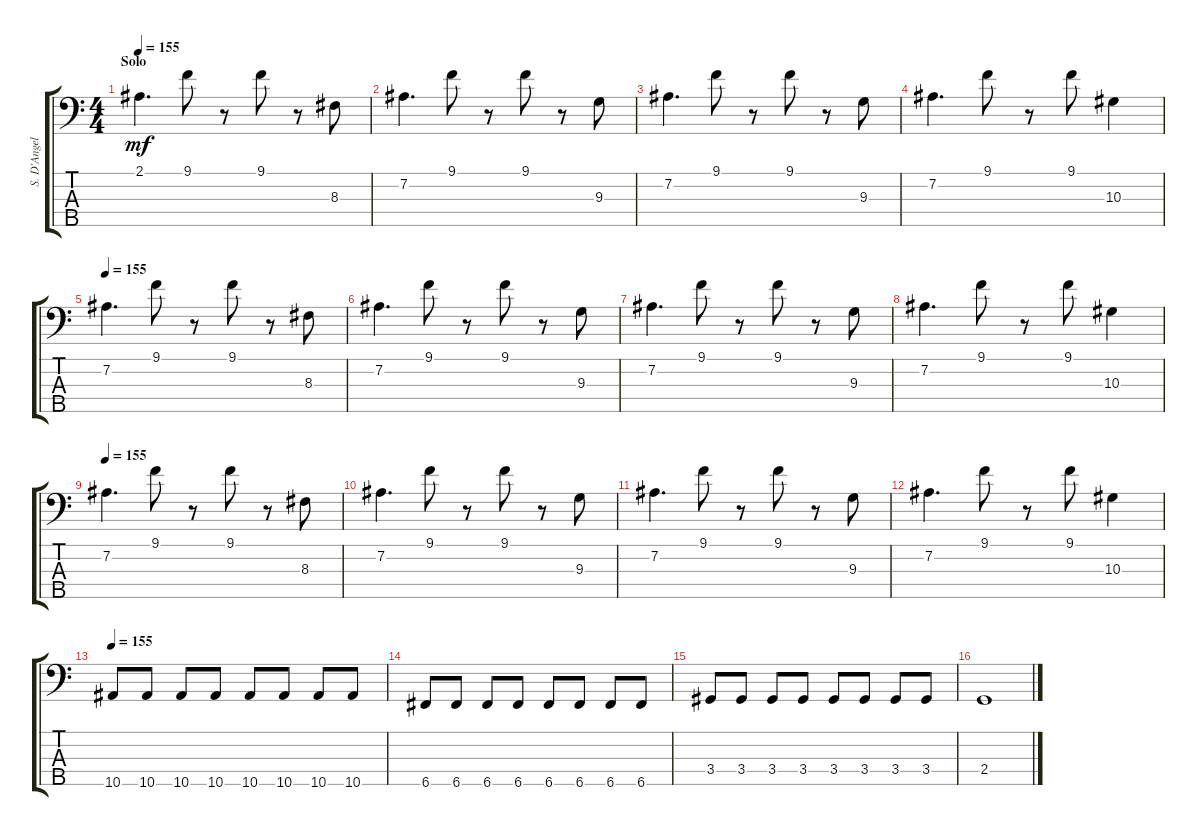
\track ("S. D'Angelo" "S. D'Angel") {instrument electricbasspick}
\staff {score tabs}
\tuning (Ab2 Eb2 Bb1 F1 C1) {hide}
\ts (4 4)
\section ("" "Solo")
\tempo 155
\clef f4
\ks c
2.1.4{d dy mf} 9.1.8 r.8 9.1.8 r.8 8.3.8 |
7.2.4{d} 9.1.8 r.8 9.1.8 r.8 9.3.8 |
7.2.4{d} 9.1.8 r.8 9.1.8 r.8 9.3.8 |
7.2.4{d} 9.1.8 r.8 9.1.8 10.3.4 |
\tempo 155
7.2.4{d} 9.1.8 r.8 9.1.8 r.8 8.3.8 |
7.2.4{d} 9.1.8 r.8 9.1.8 r.8 9.3.8 |
7.2.4{d} 9.1.8 r.8 9.1.8 r.8 9.3.8 |
7.2.4{d} 9.1.8 r.8 9.1.8 10.3.4 |
\tempo 155
7.2.4{d} 9.1.8 r.8 9.1.8 r.8 8.3.8 |
7.2.4{d} 9.1.8 r.8 9.1.8 r.8 9.3.8 |
7.2.4{d} 9.1.8 r.8 9.1.8 r.8 9.3.8 |
7.2.4{d} 9.1.8 r.8 9.1.8 10.3.4 |
\tempo 155
10.5.8 10.5.8 10.5.8 10.5.8 10.5.8 10.5.8 10.5.8 10.5.8 |
6.5.8 6.5.8 6.5.8 6.5.8 6.5.8 6.5.8 6.5.8 6.5.8 |
3.4.8 3.4.8 3.4.8 3.4.8 3.4.8 3.4.8 3.4.8 3.4.8 |
2.4.1
